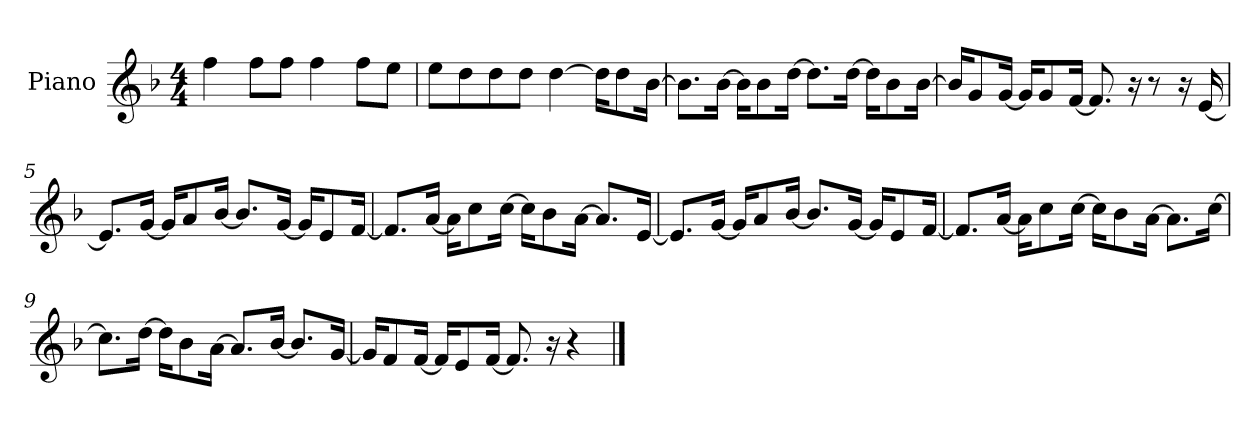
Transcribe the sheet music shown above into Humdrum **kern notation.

**kern
*part1
*staff1
*I"Piano
*I'P-no
*clefG2
*k[b-]
*M4/4
*MM90
=1
4ff\
8ff\L
8ff\J
4ff\
8ff\L
8ee\J
=2
8ee\L
8dd\
8dd\
8dd\J
[4dd\
16dd\KL]
8dd\
[16b-\Jk
=3
8.b-\L]
[16b-\Jk
16b-\KL]
8b-\
[16dd\Jk
8.dd\L]
[16dd\Jk
16dd\KL]
8b-\
[16b-\Jk
=4
16b-/KL]
8g/
[16g/Jk
16g/KL]
8g/
[16f/Jk
8.f/]
16r
8r
16r
[16e/
!!LO:LB:g=z
=5
8.e/L]
[16g/Jk
16g/KL]
8a/
[16b-/Jk
8.b-/L]
[16g/Jk
16g/KL]
8e/
[16f/Jk
=6
8.f/L]
[16a/Jk
16a\KL]
8cc\
[16cc\Jk
16cc\KL]
8b-\
[16a\Jk
8.a/L]
[16e/Jk
=7
8.e/L]
[16g/Jk
16g/KL]
8a/
[16b-/Jk
8.b-/L]
[16g/Jk
16g/KL]
8e/
[16f/Jk
=8
8.f/L]
[16a/Jk
16a\KL]
8cc\
[16cc\Jk
16cc\KL]
8b-\
[16a\Jk
8.a\L]
[16cc\Jk
!!LO:LB:g=z
=9
8.cc\L]
[16dd\Jk
16dd\KL]
8b-\
[16a\Jk
8.a/L]
[16b-/Jk
8.b-/L]
[16g/Jk
=10
16g/KL]
8f/
[16f/Jk
16f/KL]
8e/
[16f/Jk
8.f/]
16r
4r
==
*-
